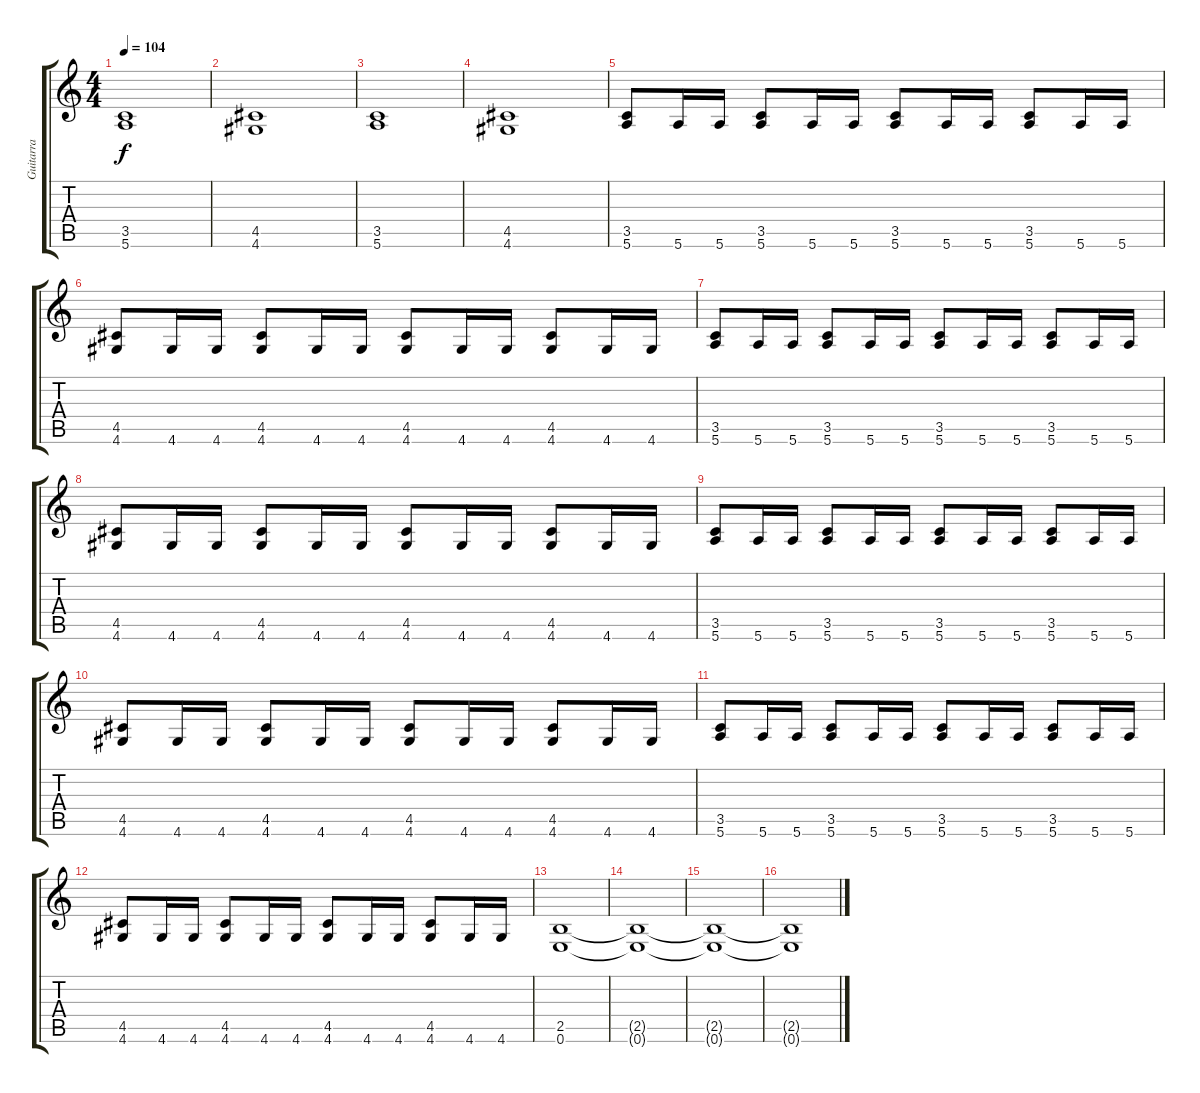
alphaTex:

\track ("Guitarra" "Guitarra") {instrument distortionguitar}
\staff {score tabs}
\tuning (E4 B3 G3 D3 A2 E2) {hide}
\ts (4 4)
\tempo 104
\clef g2
\ks c
(3.5 5.6).1{dy f} |
(4.5 4.6).1 |
(3.5 5.6).1 |
(4.5 4.6).1 |
(3.5 5.6).8 5.6.16 5.6.16 (3.5 5.6).8 5.6.16 5.6.16 (3.5 5.6).8 5.6.16 5.6.16 (3.5 5.6).8 5.6.16 5.6.16 |
(4.5 4.6).8 4.6.16 4.6.16 (4.5 4.6).8 4.6.16 4.6.16 (4.5 4.6).8 4.6.16 4.6.16 (4.5 4.6).8 4.6.16 4.6.16 |
(3.5 5.6).8 5.6.16 5.6.16 (3.5 5.6).8 5.6.16 5.6.16 (3.5 5.6).8 5.6.16 5.6.16 (3.5 5.6).8 5.6.16 5.6.16 |
(4.5 4.6).8 4.6.16 4.6.16 (4.5 4.6).8 4.6.16 4.6.16 (4.5 4.6).8 4.6.16 4.6.16 (4.5 4.6).8 4.6.16 4.6.16 |
(3.5 5.6).8 5.6.16 5.6.16 (3.5 5.6).8 5.6.16 5.6.16 (3.5 5.6).8 5.6.16 5.6.16 (3.5 5.6).8 5.6.16 5.6.16 |
(4.5 4.6).8 4.6.16 4.6.16 (4.5 4.6).8 4.6.16 4.6.16 (4.5 4.6).8 4.6.16 4.6.16 (4.5 4.6).8 4.6.16 4.6.16 |
(3.5 5.6).8 5.6.16 5.6.16 (3.5 5.6).8 5.6.16 5.6.16 (3.5 5.6).8 5.6.16 5.6.16 (3.5 5.6).8 5.6.16 5.6.16 |
(4.5 4.6).8 4.6.16 4.6.16 (4.5 4.6).8 4.6.16 4.6.16 (4.5 4.6).8 4.6.16 4.6.16 (4.5 4.6).8 4.6.16 4.6.16 |
(2.5 0.6).1{volume 0} |
(2.5{t} 0.6{t}).1 |
(2.5{t} 0.6{t}).1 |
(2.5{t} 0.6{t}).1
